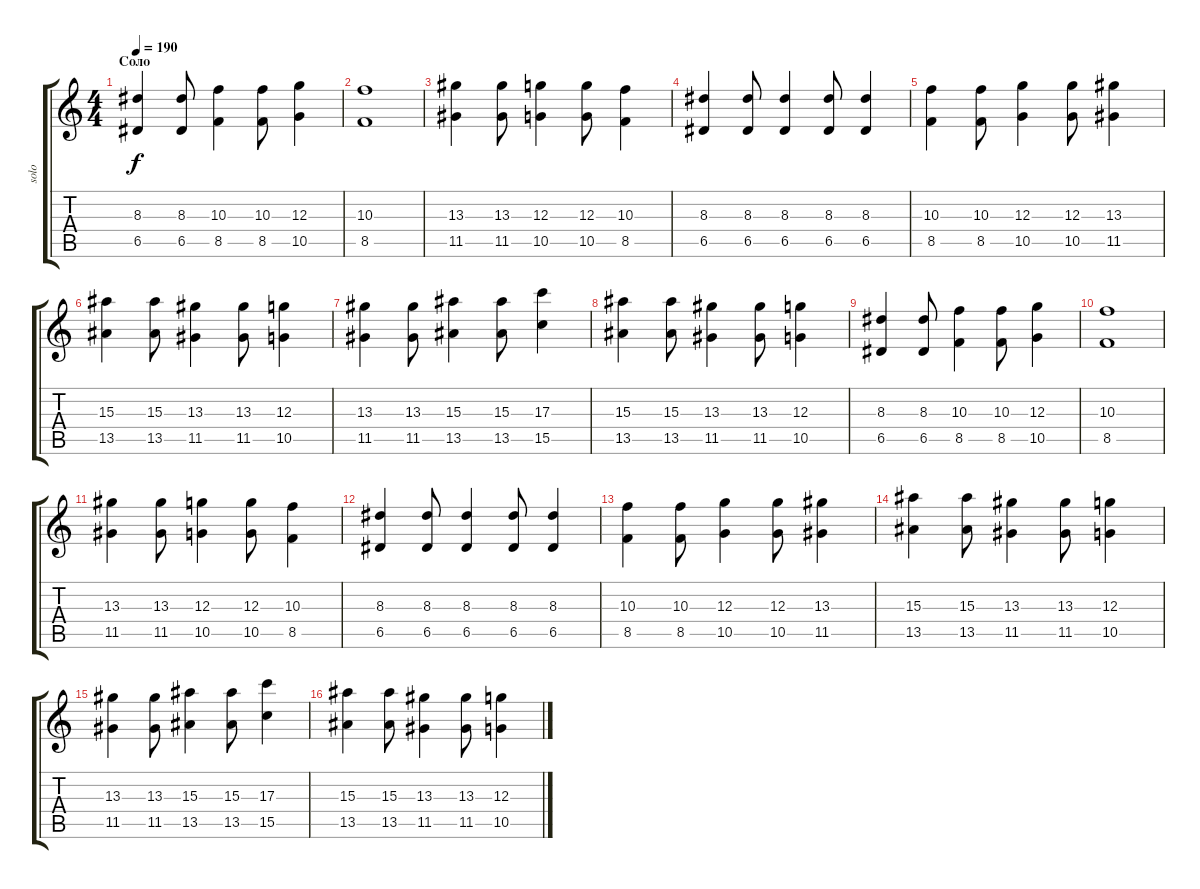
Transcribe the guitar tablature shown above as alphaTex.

\track ("solo" "solo") {instrument distortionguitar}
\staff {score tabs}
\tuning (E4 B3 G3 D3 A2 E2) {hide}
\ts (4 4)
\section ("" "Соло")
\tempo 190
\clef g2
\ks c
(8.3 6.5).4{dy f volume 16} (8.3 6.5).8 (10.3 8.5).4 (10.3 8.5).8 (12.3 10.5).4 |
(10.3 8.5).1 |
(13.3 11.5).4 (13.3 11.5).8 (12.3 10.5).4 (12.3 10.5).8 (10.3 8.5).4 |
(8.3 6.5).4 (8.3 6.5).8 (8.3 6.5).4 (8.3 6.5).8 (8.3 6.5).4 |
(10.3 8.5).4 (10.3 8.5).8 (12.3 10.5).4 (12.3 10.5).8 (13.3 11.5).4 |
(15.3 13.5).4 (15.3 13.5).8 (13.3 11.5).4 (13.3 11.5).8 (12.3 10.5).4 |
(13.3 11.5).4 (13.3 11.5).8 (15.3 13.5).4 (15.3 13.5).8 (17.3 15.5).4 |
(15.3 13.5).4 (15.3 13.5).8 (13.3 11.5).4 (13.3 11.5).8 (12.3 10.5).4 |
(8.3 6.5).4 (8.3 6.5).8 (10.3 8.5).4 (10.3 8.5).8 (12.3 10.5).4 |
(10.3 8.5).1 |
(13.3 11.5).4 (13.3 11.5).8 (12.3 10.5).4 (12.3 10.5).8 (10.3 8.5).4 |
(8.3 6.5).4 (8.3 6.5).8 (8.3 6.5).4 (8.3 6.5).8 (8.3 6.5).4 |
(10.3 8.5).4 (10.3 8.5).8 (12.3 10.5).4 (12.3 10.5).8 (13.3 11.5).4 |
(15.3 13.5).4 (15.3 13.5).8 (13.3 11.5).4 (13.3 11.5).8 (12.3 10.5).4 |
(13.3 11.5).4 (13.3 11.5).8 (15.3 13.5).4 (15.3 13.5).8 (17.3 15.5).4 |
(15.3 13.5).4 (15.3 13.5).8 (13.3 11.5).4 (13.3 11.5).8 (12.3 10.5).4
